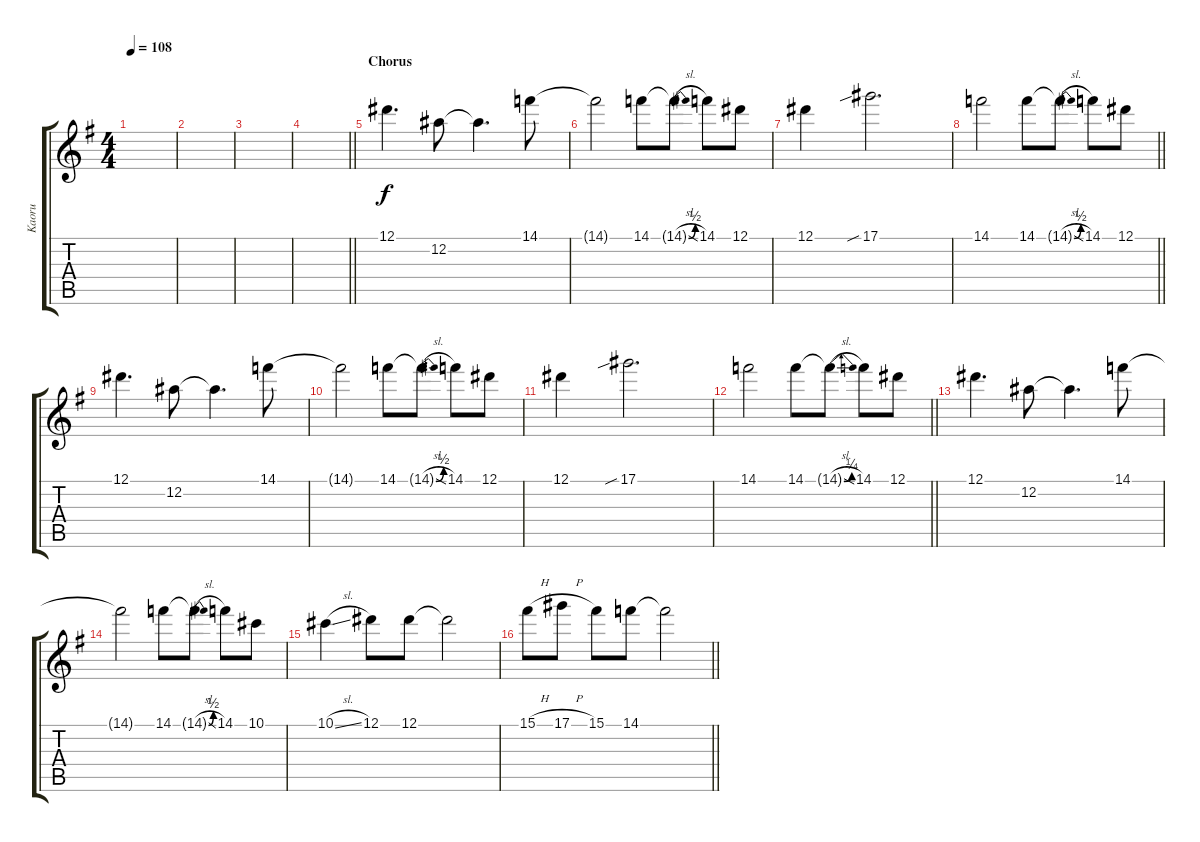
\track ("Kaoru" "Kaoru") {instrument electricguitarjazz}
\staff {score tabs}
\tuning (Eb4 Bb3 Gb3 Db3 Ab2 Db2) {hide}
\ts (4 4)
\tempo 108
\clef g2
\ks g
|
|
|
\barLineRight lightlight
|
\section ("" "Chorus")
12.1.4{d} 12.2.8 12.2{t}.4{d} 14.1.8 |
14.1{t}.2 14.1.8 14.1{be (bend 0 0 60 2) sl t}.8 14.1.8 12.1.8 |
12.1.4 17.1{sib}.2{d} |
\barLineRight lightlight
14.1.2 14.1.8 14.1{be (bend 0 0 60 2) sl t}.8 14.1.8 12.1.8 |
12.1.4{d} 12.2.8 12.2{t}.4{d} 14.1.8 |
14.1{t}.2 14.1.8 14.1{be (bend 0 0 60 2) sl t}.8 14.1.8 12.1.8 |
12.1.4 17.1{sib}.2{d} |
\barLineRight lightlight
14.1.2 14.1.8 14.1{be (bend 0 0 60 1) sl t}.8 14.1.8 12.1.8 |
\section ("" "")
12.1.4{d} 12.2.8 12.2{t}.4{d} 14.1.8 |
14.1{t}.2 14.1.8 14.1{be (bend 0 0 60 2) sl t}.8 14.1.8 10.1.8 |
10.1{sl}.4 12.1.8 12.1.8 12.1{t}.2 |
\barLineRight lightlight
15.1{h}.8 17.1{h}.8 15.1.8 14.1.8 14.1{t}.2
